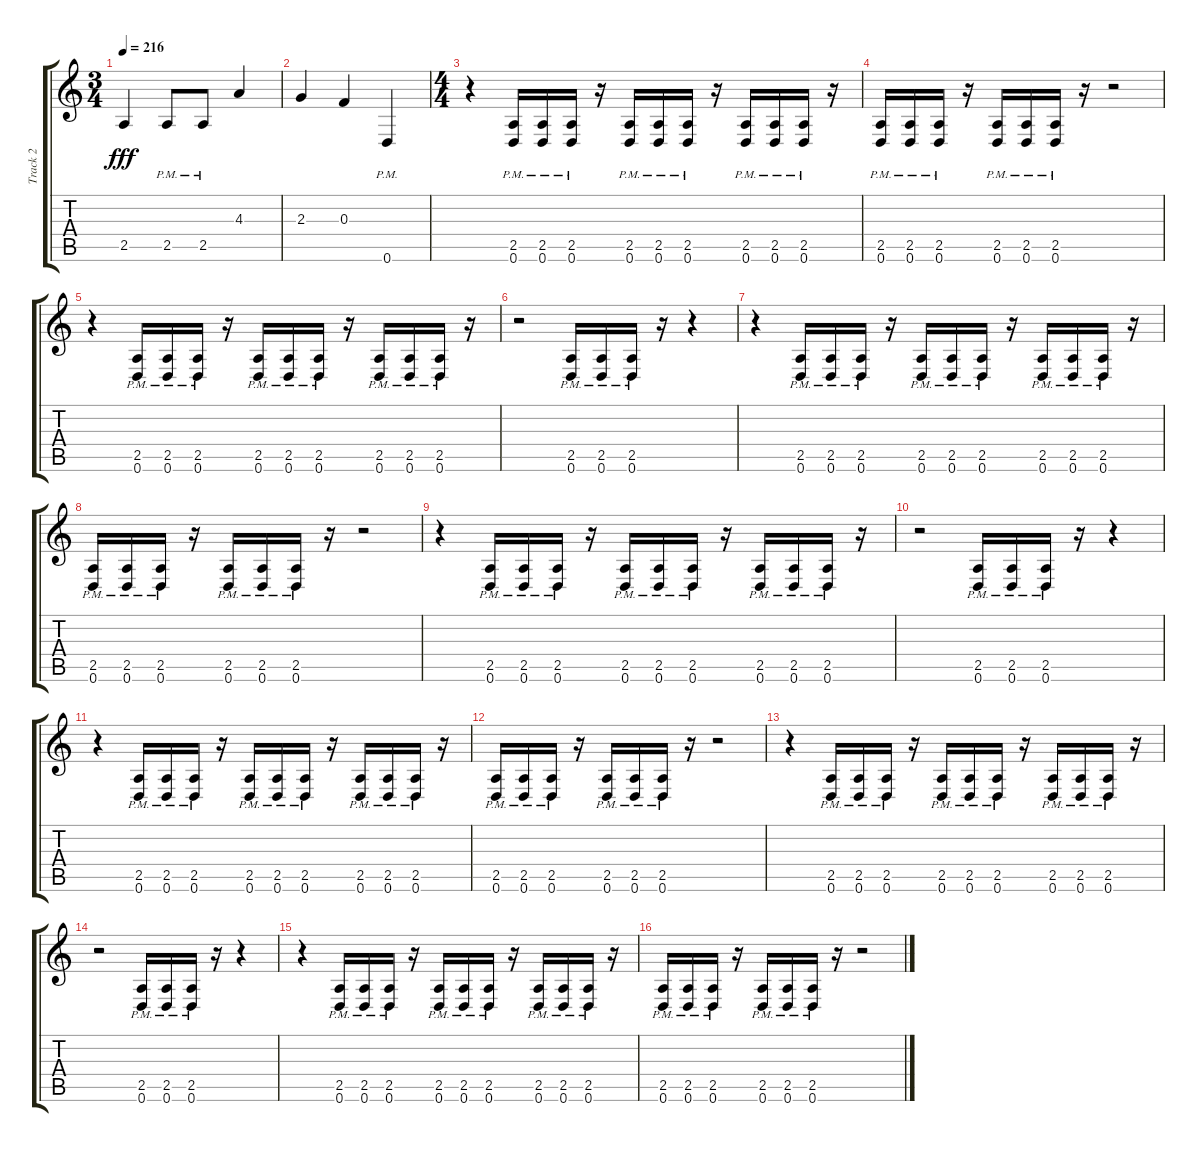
\track ("Track 2" "Track 2") {instrument distortionguitar}
\staff {score tabs}
\tuning (D4 A3 F3 C3 G2 D2) {hide}
\ts (3 4)
\tempo 216
\clef g2
\ks c
2.5.4{dy fff} 2.5{pm}.8 2.5{pm}.8 4.3.4 |
2.3.4 0.3.4 0.6{pm}.4 |
\ts (4 4)
r.4 (2.5{pm} 0.6{pm}).16 (2.5{pm} 0.6{pm}).16 (2.5{pm} 0.6{pm}).16 r.16 (2.5{pm} 0.6{pm}).16 (2.5{pm} 0.6{pm}).16 (2.5{pm} 0.6{pm}).16 r.16 (2.5{pm} 0.6{pm}).16 (2.5{pm} 0.6{pm}).16 (2.5{pm} 0.6{pm}).16 r.16 |
(2.5{pm} 0.6{pm}).16 (2.5{pm} 0.6{pm}).16 (2.5{pm} 0.6{pm}).16 r.16 (2.5{pm} 0.6{pm}).16 (2.5{pm} 0.6{pm}).16 (2.5{pm} 0.6{pm}).16 r.16 r.2 |
r.4 (2.5{pm} 0.6{pm}).16 (2.5{pm} 0.6{pm}).16 (2.5{pm} 0.6{pm}).16 r.16 (2.5{pm} 0.6{pm}).16 (2.5{pm} 0.6{pm}).16 (2.5{pm} 0.6{pm}).16 r.16 (2.5{pm} 0.6{pm}).16 (2.5{pm} 0.6{pm}).16 (2.5{pm} 0.6{pm}).16 r.16 |
r.2 (2.5{pm} 0.6{pm}).16 (2.5{pm} 0.6{pm}).16 (2.5{pm} 0.6{pm}).16 r.16 r.4 |
r.4 (2.5{pm} 0.6{pm}).16 (2.5{pm} 0.6{pm}).16 (2.5{pm} 0.6{pm}).16 r.16 (2.5{pm} 0.6{pm}).16 (2.5{pm} 0.6{pm}).16 (2.5{pm} 0.6{pm}).16 r.16 (2.5{pm} 0.6{pm}).16 (2.5{pm} 0.6{pm}).16 (2.5{pm} 0.6{pm}).16 r.16 |
(2.5{pm} 0.6{pm}).16 (2.5{pm} 0.6{pm}).16 (2.5{pm} 0.6{pm}).16 r.16 (2.5{pm} 0.6{pm}).16 (2.5{pm} 0.6{pm}).16 (2.5{pm} 0.6{pm}).16 r.16 r.2 |
r.4 (2.5{pm} 0.6{pm}).16 (2.5{pm} 0.6{pm}).16 (2.5{pm} 0.6{pm}).16 r.16 (2.5{pm} 0.6{pm}).16 (2.5{pm} 0.6{pm}).16 (2.5{pm} 0.6{pm}).16 r.16 (2.5{pm} 0.6{pm}).16 (2.5{pm} 0.6{pm}).16 (2.5{pm} 0.6{pm}).16 r.16 |
r.2 (2.5{pm} 0.6{pm}).16 (2.5{pm} 0.6{pm}).16 (2.5{pm} 0.6{pm}).16 r.16 r.4 |
r.4 (2.5{pm} 0.6{pm}).16 (2.5{pm} 0.6{pm}).16 (2.5{pm} 0.6{pm}).16 r.16 (2.5{pm} 0.6{pm}).16 (2.5{pm} 0.6{pm}).16 (2.5{pm} 0.6{pm}).16 r.16 (2.5{pm} 0.6{pm}).16 (2.5{pm} 0.6{pm}).16 (2.5{pm} 0.6{pm}).16 r.16 |
(2.5{pm} 0.6{pm}).16 (2.5{pm} 0.6{pm}).16 (2.5{pm} 0.6{pm}).16 r.16 (2.5{pm} 0.6{pm}).16 (2.5{pm} 0.6{pm}).16 (2.5{pm} 0.6{pm}).16 r.16 r.2 |
r.4 (2.5{pm} 0.6{pm}).16 (2.5{pm} 0.6{pm}).16 (2.5{pm} 0.6{pm}).16 r.16 (2.5{pm} 0.6{pm}).16 (2.5{pm} 0.6{pm}).16 (2.5{pm} 0.6{pm}).16 r.16 (2.5{pm} 0.6{pm}).16 (2.5{pm} 0.6{pm}).16 (2.5{pm} 0.6{pm}).16 r.16 |
r.2 (2.5{pm} 0.6{pm}).16 (2.5{pm} 0.6{pm}).16 (2.5{pm} 0.6{pm}).16 r.16 r.4 |
r.4 (2.5{pm} 0.6{pm}).16 (2.5{pm} 0.6{pm}).16 (2.5{pm} 0.6{pm}).16 r.16 (2.5{pm} 0.6{pm}).16 (2.5{pm} 0.6{pm}).16 (2.5{pm} 0.6{pm}).16 r.16 (2.5{pm} 0.6{pm}).16 (2.5{pm} 0.6{pm}).16 (2.5{pm} 0.6{pm}).16 r.16 |
(2.5{pm} 0.6{pm}).16 (2.5{pm} 0.6{pm}).16 (2.5{pm} 0.6{pm}).16 r.16 (2.5{pm} 0.6{pm}).16 (2.5{pm} 0.6{pm}).16 (2.5{pm} 0.6{pm}).16 r.16 r.2
